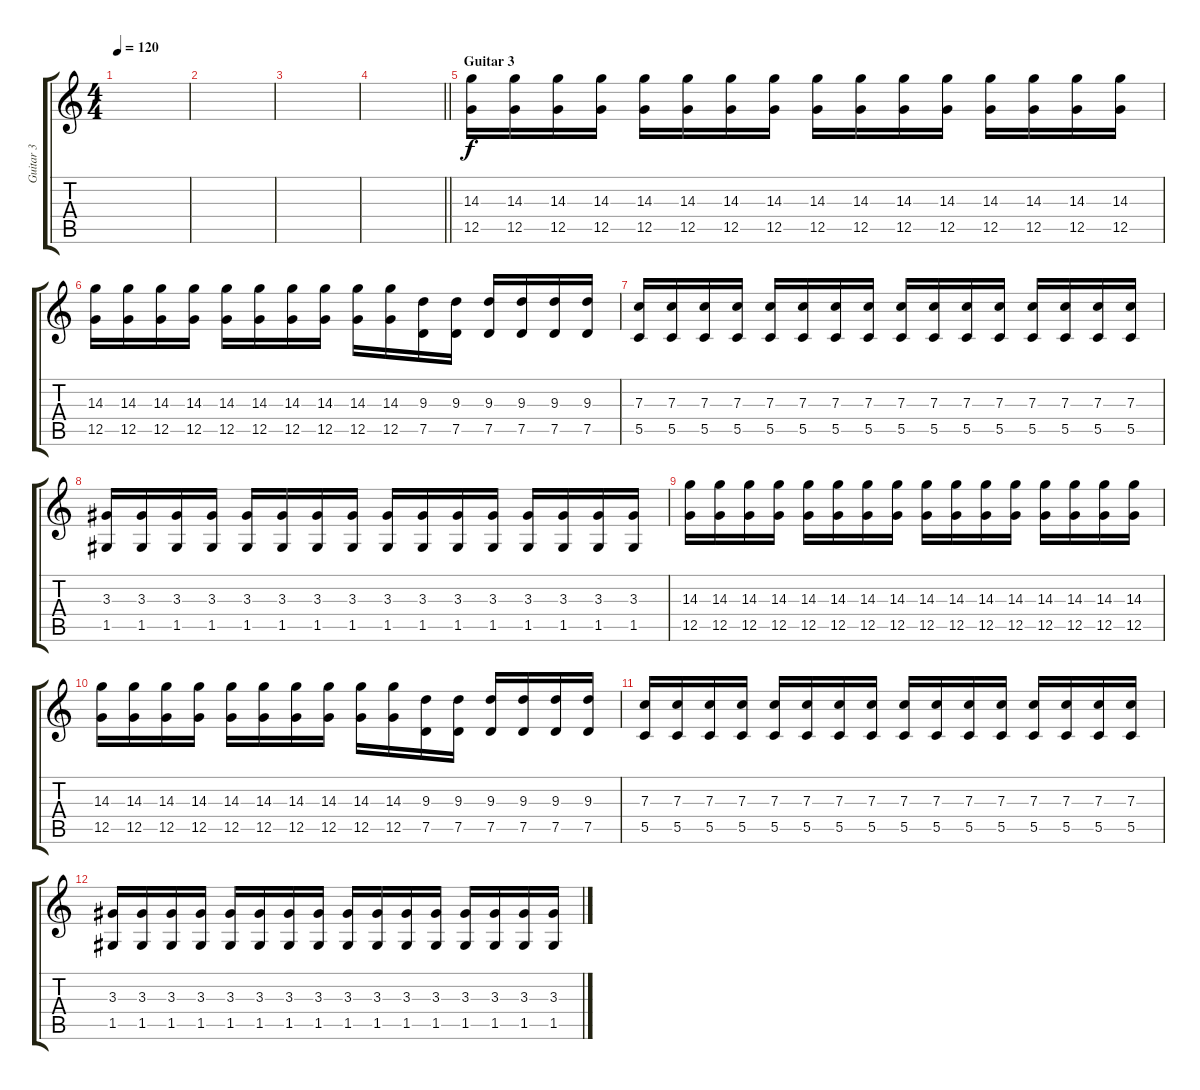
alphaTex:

\track ("Guitar 3" "Guitar 3") {instrument overdrivenguitar}
\staff {score tabs}
\tuning (D4 A3 F3 C3 G2 C2) {hide}
\ts (4 4)
\tempo 120
\clef g2
\ks c
|
|
|
\barLineRight lightlight
|
\section ("" "Guitar 3")
(14.3 12.5).16 (14.3 12.5).16 (14.3 12.5).16 (14.3 12.5).16 (14.3 12.5).16 (14.3 12.5).16 (14.3 12.5).16 (14.3 12.5).16 (14.3 12.5).16 (14.3 12.5).16 (14.3 12.5).16 (14.3 12.5).16 (14.3 12.5).16 (14.3 12.5).16 (14.3 12.5).16 (14.3 12.5).16 |
(14.3 12.5).16 (14.3 12.5).16 (14.3 12.5).16 (14.3 12.5).16 (14.3 12.5).16 (14.3 12.5).16 (14.3 12.5).16 (14.3 12.5).16 (14.3 12.5).16 (14.3 12.5).16 (9.3 7.5).16 (9.3 7.5).16 (9.3 7.5).16 (9.3 7.5).16 (9.3 7.5).16 (9.3 7.5).16 |
(7.3 5.5).16 (7.3 5.5).16 (7.3 5.5).16 (7.3 5.5).16 (7.3 5.5).16 (7.3 5.5).16 (7.3 5.5).16 (7.3 5.5).16 (7.3 5.5).16 (7.3 5.5).16 (7.3 5.5).16 (7.3 5.5).16 (7.3 5.5).16 (7.3 5.5).16 (7.3 5.5).16 (7.3 5.5).16 |
(3.3 1.5).16 (3.3 1.5).16 (3.3 1.5).16 (3.3 1.5).16 (3.3 1.5).16 (3.3 1.5).16 (3.3 1.5).16 (3.3 1.5).16 (3.3 1.5).16 (3.3 1.5).16 (3.3 1.5).16 (3.3 1.5).16 (3.3 1.5).16 (3.3 1.5).16 (3.3 1.5).16 (3.3 1.5).16 |
(14.3 12.5).16 (14.3 12.5).16 (14.3 12.5).16 (14.3 12.5).16 (14.3 12.5).16 (14.3 12.5).16 (14.3 12.5).16 (14.3 12.5).16 (14.3 12.5).16 (14.3 12.5).16 (14.3 12.5).16 (14.3 12.5).16 (14.3 12.5).16 (14.3 12.5).16 (14.3 12.5).16 (14.3 12.5).16 |
(14.3 12.5).16 (14.3 12.5).16 (14.3 12.5).16 (14.3 12.5).16 (14.3 12.5).16 (14.3 12.5).16 (14.3 12.5).16 (14.3 12.5).16 (14.3 12.5).16 (14.3 12.5).16 (9.3 7.5).16 (9.3 7.5).16 (9.3 7.5).16 (9.3 7.5).16 (9.3 7.5).16 (9.3 7.5).16 |
(7.3 5.5).16 (7.3 5.5).16 (7.3 5.5).16 (7.3 5.5).16 (7.3 5.5).16 (7.3 5.5).16 (7.3 5.5).16 (7.3 5.5).16 (7.3 5.5).16 (7.3 5.5).16 (7.3 5.5).16 (7.3 5.5).16 (7.3 5.5).16 (7.3 5.5).16 (7.3 5.5).16 (7.3 5.5).16 |
(3.3 1.5).16 (3.3 1.5).16 (3.3 1.5).16 (3.3 1.5).16 (3.3 1.5).16 (3.3 1.5).16 (3.3 1.5).16 (3.3 1.5).16 (3.3 1.5).16 (3.3 1.5).16 (3.3 1.5).16 (3.3 1.5).16 (3.3 1.5).16 (3.3 1.5).16 (3.3 1.5).16 (3.3 1.5).16
